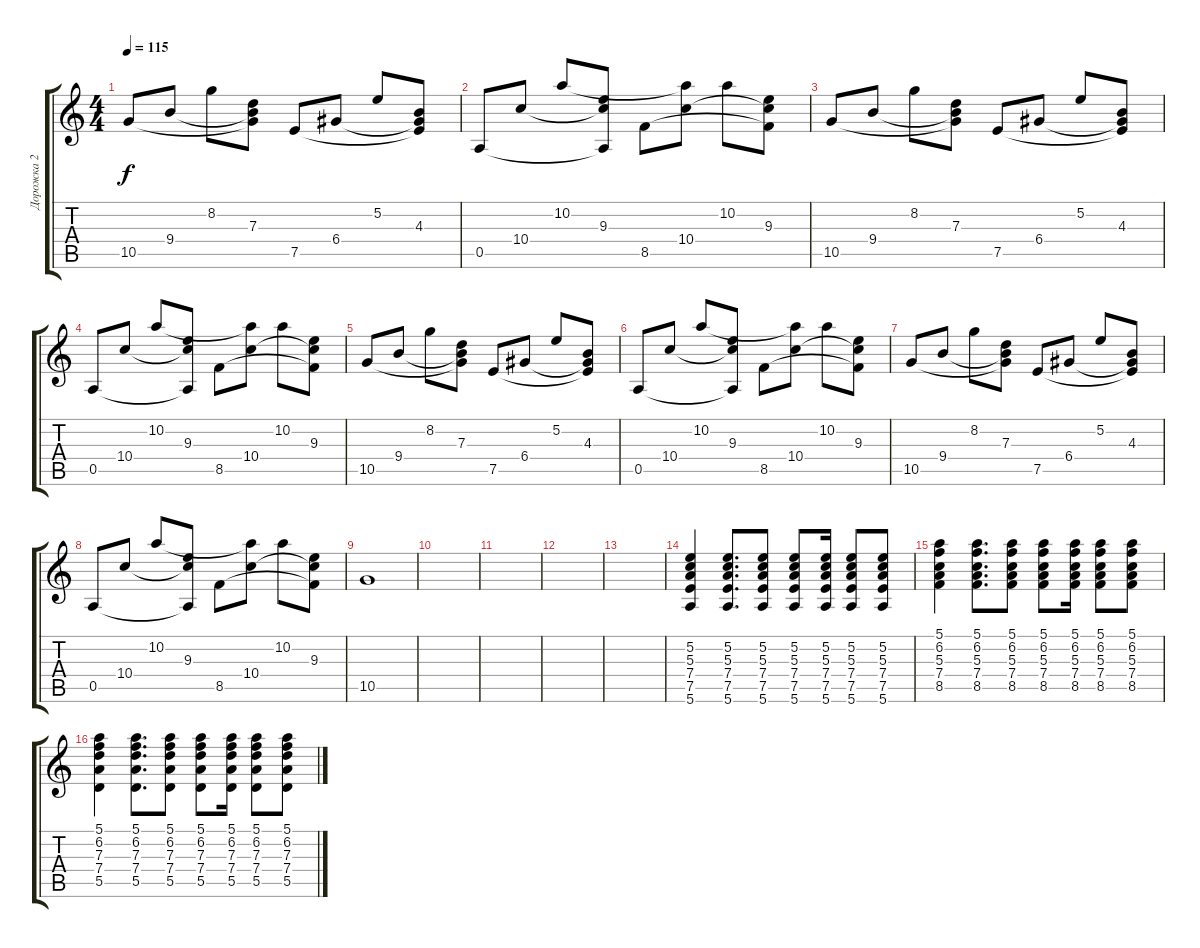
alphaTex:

\track ("Дорожка 2" "Дорожка 2") {instrument acousticguitarsteel}
\staff {score tabs}
\tuning (E4 B3 G3 D3 A2 E2) {hide}
\ts (4 4)
\tempo 115
\clef g2
\ks c
10.5.8{dy f} 9.4.8 8.2.8 (7.3 9.4{t} 10.5{t}).8 7.5.8 6.4.8 5.2.8 (4.3 6.4{t} 7.5{t}).8 |
0.5.8 10.4.8 10.2.8 (9.3 10.4{t} 0.5{t}).8 8.5.8 (10.2{t} 10.4).8 10.2.8 (9.3 10.4{t} 8.5{t}).8 |
10.5.8 9.4.8 8.2.8 (7.3 9.4{t} 10.5{t}).8 7.5.8 6.4.8 5.2.8 (4.3 6.4{t} 7.5{t}).8 |
0.5.8 10.4.8 10.2.8 (9.3 10.4{t} 0.5{t}).8 8.5.8 (10.2{t} 10.4).8 10.2.8 (9.3 10.4{t} 8.5{t}).8 |
10.5.8 9.4.8 8.2.8 (7.3 9.4{t} 10.5{t}).8 7.5.8 6.4.8 5.2.8 (4.3 6.4{t} 7.5{t}).8 |
0.5.8 10.4.8 10.2.8 (9.3 10.4{t} 0.5{t}).8 8.5.8 (10.2{t} 10.4).8 10.2.8 (9.3 10.4{t} 8.5{t}).8 |
10.5.8 9.4.8 8.2.8 (7.3 9.4{t} 10.5{t}).8 7.5.8 6.4.8 5.2.8 (4.3 6.4{t} 7.5{t}).8 |
0.5.8 10.4.8 10.2.8 (9.3 10.4{t} 0.5{t}).8 8.5.8 (10.2{t} 10.4).8 10.2.8 (9.3 10.4{t} 8.5{t}).8 |
10.5.1 |
|
|
|
|
(5.2 5.3 7.4 7.5 5.6).4 (5.2 5.3 7.4 7.5 5.6).8{d} (5.2 5.3 7.4 7.5 5.6).8 (5.2 5.3 7.4 7.5 5.6).8 (5.2 5.3 7.4 7.5 5.6).16 (5.2 5.3 7.4 7.5 5.6).8 (5.2 5.3 7.4 7.5 5.6).8 |
(5.1 6.2 5.3 7.4 8.5).4 (5.1 6.2 5.3 7.4 8.5).8{d} (5.1 6.2 5.3 7.4 8.5).8 (5.1 6.2 5.3 7.4 8.5).8 (5.1 6.2 5.3 7.4 8.5).16 (5.1 6.2 5.3 7.4 8.5).8 (5.1 6.2 5.3 7.4 8.5).8 |
(5.1 6.2 7.3 7.4 5.5).4 (5.1 6.2 7.3 7.4 5.5).8{d} (5.1 6.2 7.3 7.4 5.5).8 (5.1 6.2 7.3 7.4 5.5).8 (5.1 6.2 7.3 7.4 5.5).16 (5.1 6.2 7.3 7.4 5.5).8 (5.1 6.2 7.3 7.4 5.5).8
